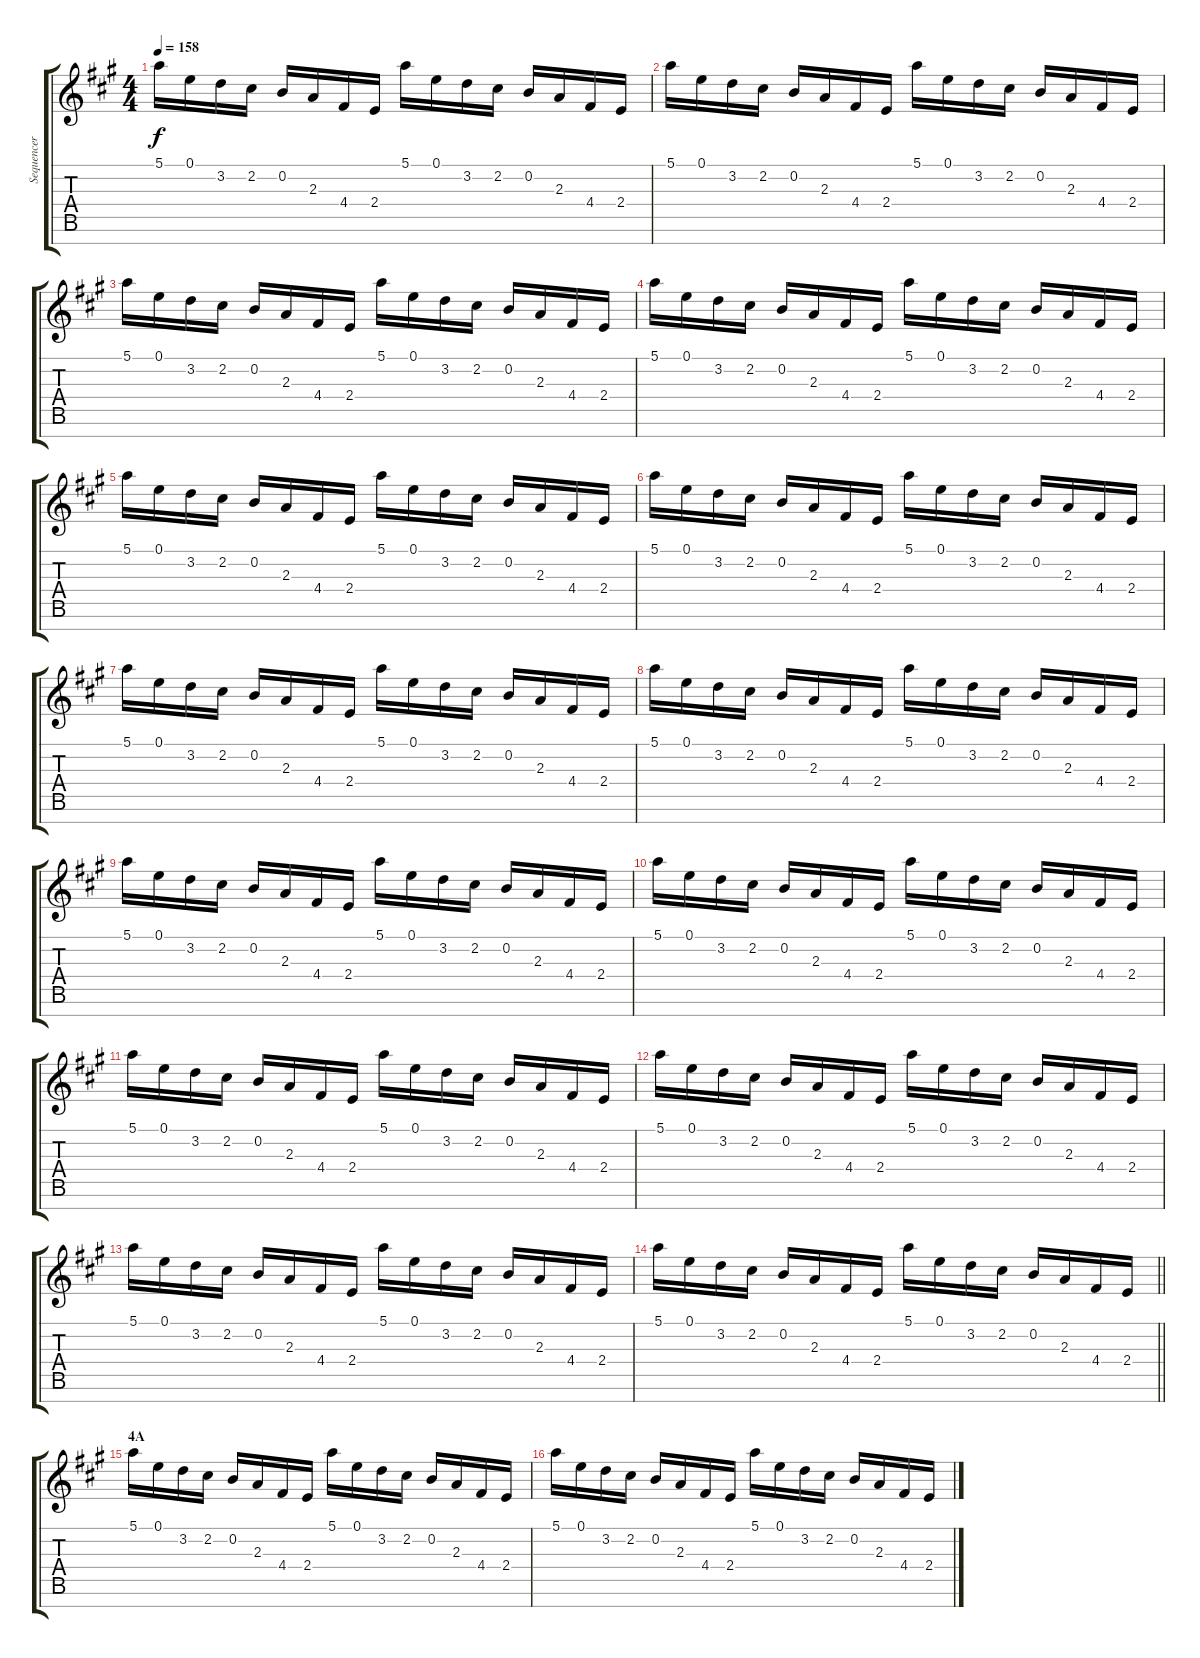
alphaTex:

\track ("Sequencer" "Sequencer") {instrument pad3polysynth}
\staff {score tabs}
\tuning (E5 B4 G4 D4 A3 E3 B2) {hide}
\ts (4 4)
\tempo 158
\clef g2
\ks a
5.1.16{dy f} 0.1.16 3.2.16 2.2.16 0.2.16 2.3.16 4.4.16 2.4.16 5.1.16 0.1.16 3.2.16 2.2.16 0.2.16 2.3.16 4.4.16 2.4.16 |
5.1.16 0.1.16 3.2.16 2.2.16 0.2.16 2.3.16 4.4.16 2.4.16 5.1.16 0.1.16 3.2.16 2.2.16 0.2.16 2.3.16 4.4.16 2.4.16 |
5.1.16 0.1.16 3.2.16 2.2.16 0.2.16 2.3.16 4.4.16 2.4.16 5.1.16 0.1.16 3.2.16 2.2.16 0.2.16 2.3.16 4.4.16 2.4.16 |
5.1.16 0.1.16 3.2.16 2.2.16 0.2.16 2.3.16 4.4.16 2.4.16 5.1.16 0.1.16 3.2.16 2.2.16 0.2.16 2.3.16 4.4.16 2.4.16 |
5.1.16 0.1.16 3.2.16 2.2.16 0.2.16 2.3.16 4.4.16 2.4.16 5.1.16 0.1.16 3.2.16 2.2.16 0.2.16 2.3.16 4.4.16 2.4.16 |
5.1.16 0.1.16 3.2.16 2.2.16 0.2.16 2.3.16 4.4.16 2.4.16 5.1.16 0.1.16 3.2.16 2.2.16 0.2.16 2.3.16 4.4.16 2.4.16 |
5.1.16 0.1.16 3.2.16 2.2.16 0.2.16 2.3.16 4.4.16 2.4.16 5.1.16 0.1.16 3.2.16 2.2.16 0.2.16 2.3.16 4.4.16 2.4.16 |
5.1.16 0.1.16 3.2.16 2.2.16 0.2.16 2.3.16 4.4.16 2.4.16 5.1.16 0.1.16 3.2.16 2.2.16 0.2.16 2.3.16 4.4.16 2.4.16 |
5.1.16 0.1.16 3.2.16 2.2.16 0.2.16 2.3.16 4.4.16 2.4.16 5.1.16 0.1.16 3.2.16 2.2.16 0.2.16 2.3.16 4.4.16 2.4.16 |
5.1.16 0.1.16 3.2.16 2.2.16 0.2.16 2.3.16 4.4.16 2.4.16 5.1.16 0.1.16 3.2.16 2.2.16 0.2.16 2.3.16 4.4.16 2.4.16 |
5.1.16 0.1.16 3.2.16 2.2.16 0.2.16 2.3.16 4.4.16 2.4.16 5.1.16 0.1.16 3.2.16 2.2.16 0.2.16 2.3.16 4.4.16 2.4.16 |
5.1.16 0.1.16 3.2.16 2.2.16 0.2.16 2.3.16 4.4.16 2.4.16 5.1.16 0.1.16 3.2.16 2.2.16 0.2.16 2.3.16 4.4.16 2.4.16 |
5.1.16 0.1.16 3.2.16 2.2.16 0.2.16 2.3.16 4.4.16 2.4.16 5.1.16 0.1.16 3.2.16 2.2.16 0.2.16 2.3.16 4.4.16 2.4.16 |
\barLineRight lightlight
5.1.16 0.1.16 3.2.16 2.2.16 0.2.16 2.3.16 4.4.16 2.4.16 5.1.16 0.1.16 3.2.16 2.2.16 0.2.16 2.3.16 4.4.16 2.4.16 |
\section ("" "4A")
5.1.16 0.1.16 3.2.16 2.2.16 0.2.16 2.3.16 4.4.16 2.4.16 5.1.16 0.1.16 3.2.16 2.2.16 0.2.16 2.3.16 4.4.16 2.4.16 |
5.1.16 0.1.16 3.2.16 2.2.16 0.2.16 2.3.16 4.4.16 2.4.16 5.1.16 0.1.16 3.2.16 2.2.16 0.2.16 2.3.16 4.4.16 2.4.16
